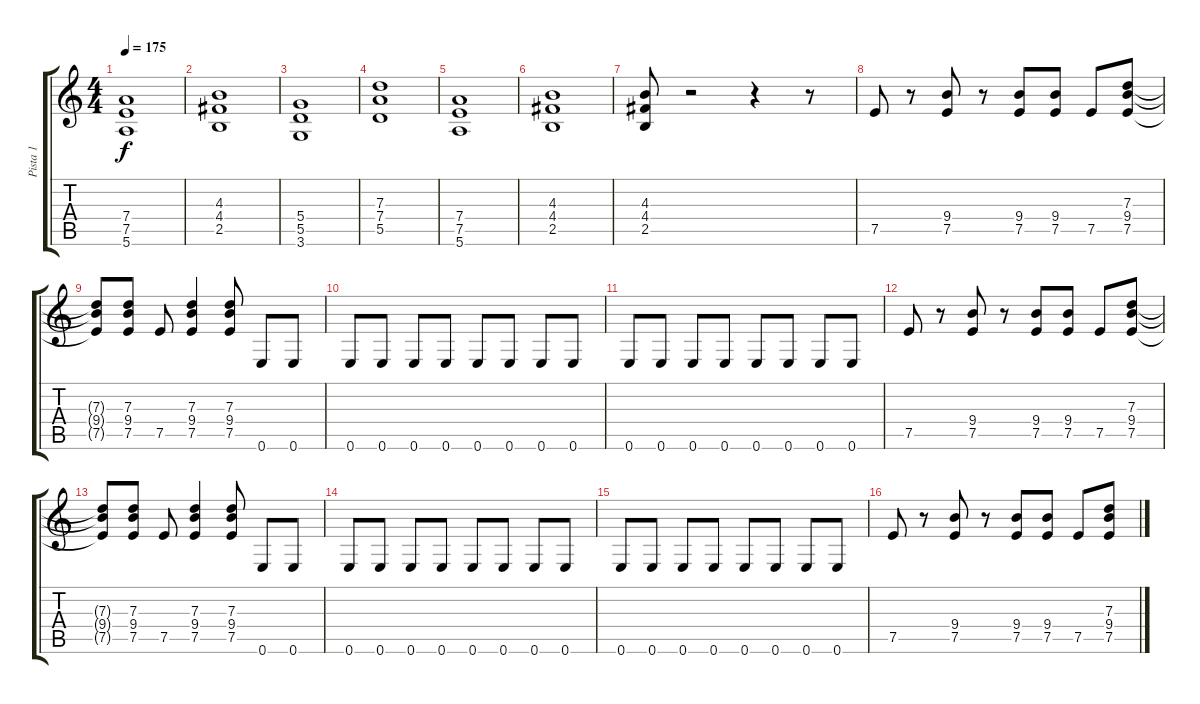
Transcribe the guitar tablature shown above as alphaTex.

\track ("Pista 1" "Pista 1") {instrument distortionguitar}
\staff {score tabs}
\tuning (E4 B3 G3 D3 A2 E2) {hide}
\ts (4 4)
\tempo 175
\clef g2
\ks c
(7.4 7.5 5.6).1{dy f} |
(4.3 4.4 2.5).1 |
(5.4 5.5 3.6).1 |
(7.3 7.4 5.5).1 |
(7.4 7.5 5.6).1 |
(4.3 4.4 2.5).1 |
(4.3 4.4 2.5).8 r.2 r.4 r.8 |
7.5.8 r.8 (9.4 7.5).8 r.8 (9.4 7.5).8 (9.4 7.5).8 7.5.8 (7.3 9.4 7.5).8 |
(7.3{t} 9.4{t} 7.5{t}).8 (7.3 9.4 7.5).8 7.5.8 (7.3 9.4 7.5).4 (7.3 9.4 7.5).8 0.6.8 0.6.8 |
0.6.8 0.6.8 0.6.8 0.6.8 0.6.8 0.6.8 0.6.8 0.6.8 |
0.6.8 0.6.8 0.6.8 0.6.8 0.6.8 0.6.8 0.6.8 0.6.8 |
7.5.8 r.8 (9.4 7.5).8 r.8 (9.4 7.5).8 (9.4 7.5).8 7.5.8 (7.3 9.4 7.5).8 |
(7.3{t} 9.4{t} 7.5{t}).8 (7.3 9.4 7.5).8 7.5.8 (7.3 9.4 7.5).4 (7.3 9.4 7.5).8 0.6.8 0.6.8 |
0.6.8 0.6.8 0.6.8 0.6.8 0.6.8 0.6.8 0.6.8 0.6.8 |
0.6.8 0.6.8 0.6.8 0.6.8 0.6.8 0.6.8 0.6.8 0.6.8 |
7.5.8 r.8 (9.4 7.5).8 r.8 (9.4 7.5).8 (9.4 7.5).8 7.5.8 (7.3 9.4 7.5).8
